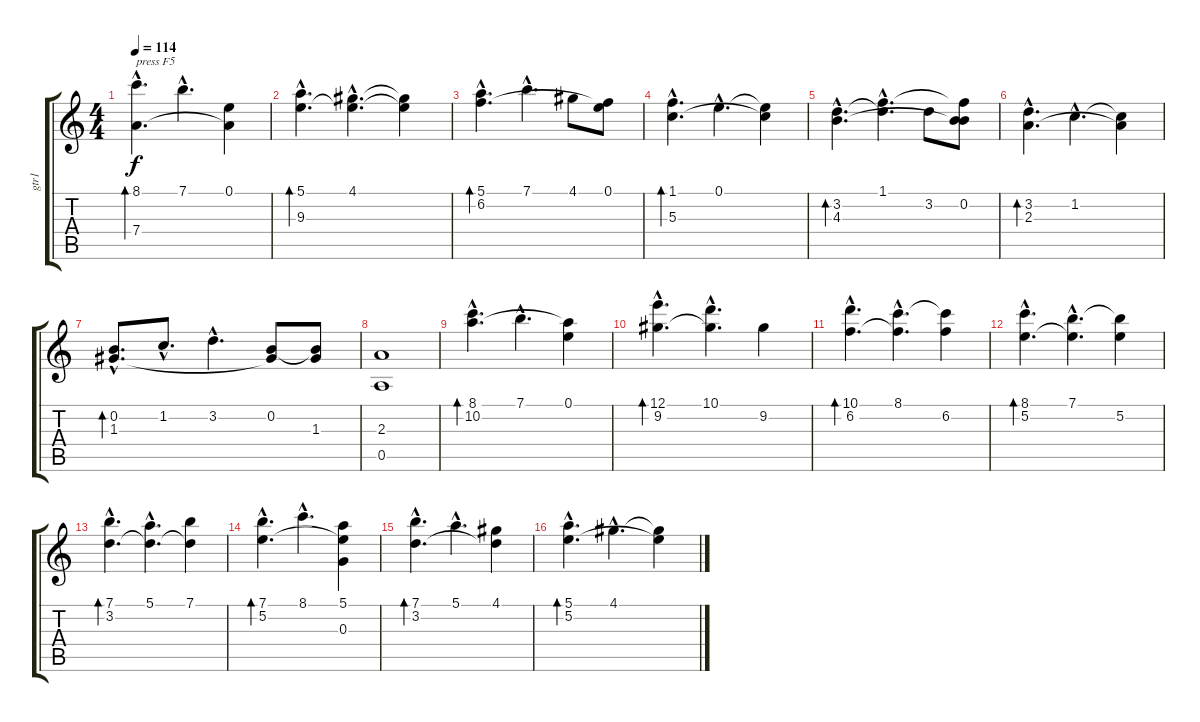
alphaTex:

\track ("gtr1" "gtr1") {instrument electricguitarjazz}
\staff {score tabs}
\tuning (E4 B3 G3 D3 A2 D2) {hide}
\ts (4 4)
\tempo 114
\clef g2
\ks c
(8.1{hac} 7.4{hac}).4{d bd 240 txt "press F5" dy f instrument electricguitarjazz} 7.1{hac}.4{d} (0.1 7.4{t}).4 |
(5.1{hac} 9.3{hac}).4{d bd 240} (4.1{hac} 9.3{hac t}).4{d} (4.1{t} 9.3{t}).4 |
(5.1{hac} 6.2{hac}).4{d bd 240} 7.1{hac}.4{d} 4.1.8 (0.1 6.2{t}).8 |
(1.1{hac} 5.3{hac}).4{d bd 240} 0.1{hac}.4{d} (0.1{t} 5.3{t}).4 |
(3.2{hac} 4.3{hac}).4{d bd 240} (1.1{hac} 3.2{hac t}).4{d} 3.2.8 (1.1{t} 0.2 4.3{t}).8 |
(3.2{hac} 2.3{hac}).4{d bd 240} 1.2{hac}.4{d} (1.2{t} 2.3{t}).4 |
(0.2{hac} 1.3{hac}).8{d bd 240} 1.2{hac}.8{d} 3.2{hac}.4{d} (0.2 1.3{t}).8 (0.2{t} 1.3).8 |
(2.3 0.5).1 |
(8.1{hac} 10.2{hac}).4{d bd 240} 7.1{hac}.4{d} (0.1 10.2{t}).4 |
(12.1{hac} 9.2{hac}).4{d bd 240} (10.1{hac} 9.2{hac t}).4{d} 9.2.4 |
(10.1{hac} 6.2{hac}).4{d bd 240} (8.1{hac} 6.2{hac t}).4{d} (8.1{t} 6.2).4 |
(8.1{hac} 5.2{hac}).4{d bd 240} (7.1{hac} 5.2{hac t}).4{d} (7.1{t} 5.2).4 |
(7.1{hac} 3.2{hac}).4{d bd 240} (5.1{hac} 3.2{hac t}).4{d} (7.1 3.2{t}).4 |
(7.1{hac} 5.2{hac}).4{d bd 240} 8.1{hac}.4{d} (5.1 5.2{t} 0.3).4 |
(7.1{hac} 3.2{hac}).4{d bd 240} 5.1{hac}.4{d} (4.1 3.2{t}).4 |
(5.1{hac} 5.2{hac}).4{d bd 240} 4.1{hac}.4{d} (4.1{t} 5.2{t}).4
